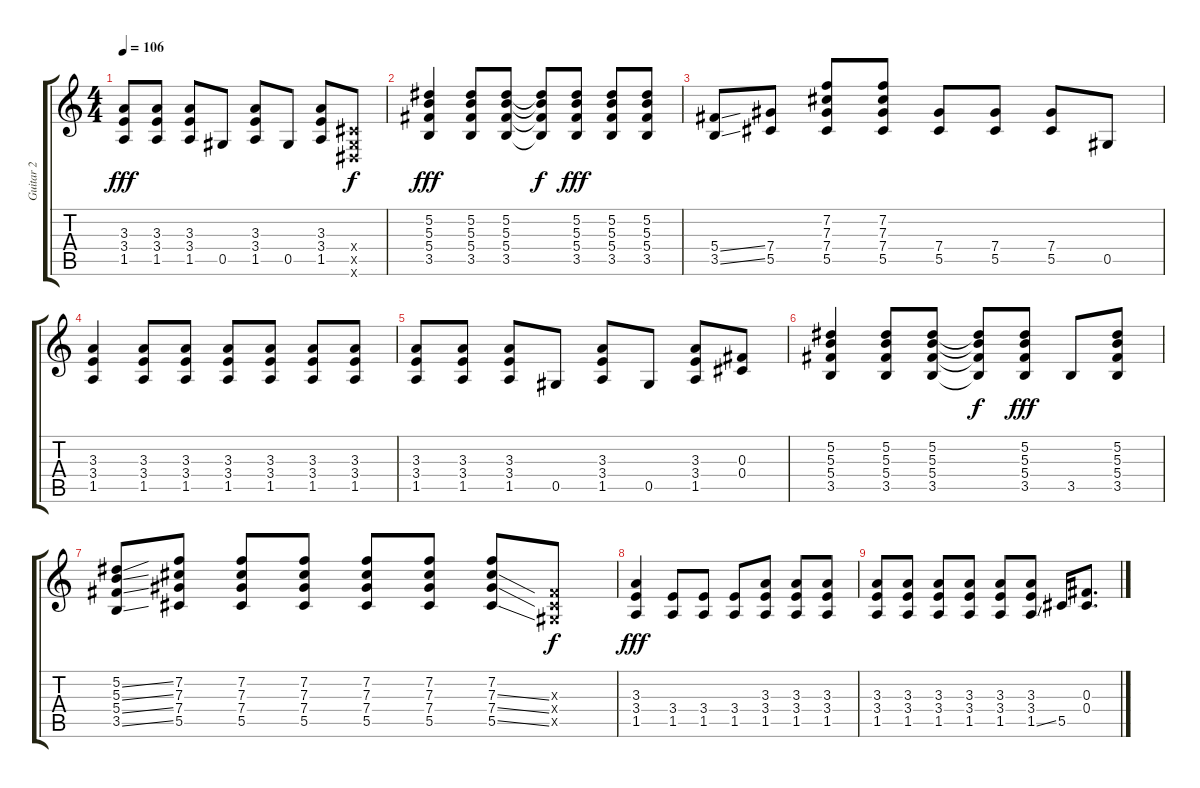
\track ("Guitar 2" "Guitar 2") {instrument electricguitarclean}
\staff {score tabs}
\tuning (Eb4 Bb3 Gb3 Db3 Ab2 Eb2) {hide}
\ts (4 4)
\tempo 106
\clef g2
\ks c
(3.3 3.4 1.5).8{dy fff} (3.3 3.4 1.5).8 (3.3 3.4 1.5).8 0.5.8 (3.3 3.4 1.5).8 0.5.8 (3.3 3.4 1.5).8 (0.4{x} 0.5{x} 0.6{x}).8{dy f} |
(5.2 5.3 5.4 3.5).4{dy fff} (5.2 5.3 5.4 3.5).8 (5.2 5.3 5.4 3.5).8 (5.2{t} 5.3{t} 5.4{t} 3.5{t}).8{dy f} (5.2 5.3 5.4 3.5).8{dy fff} (5.2 5.3 5.4 3.5).8 (5.2 5.3 5.4 3.5).8 |
(5.4{ss} 3.5{ss}).8 (7.4 5.5).8 (7.2 7.3 7.4 5.5).8 (7.2 7.3 7.4 5.5).8 (7.4 5.5).8 (7.4 5.5).8 (7.4 5.5).8 0.5.8 |
(3.3 3.4 1.5).4 (3.3 3.4 1.5).8 (3.3 3.4 1.5).8 (3.3 3.4 1.5).8 (3.3 3.4 1.5).8 (3.3 3.4 1.5).8 (3.3 3.4 1.5).8 |
(3.3 3.4 1.5).8 (3.3 3.4 1.5).8 (3.3 3.4 1.5).8 0.5.8 (3.3 3.4 1.5).8 0.5.8 (3.3 3.4 1.5).8 (0.3 0.4).8 |
(5.2 5.3 5.4 3.5).4 (5.2 5.3 5.4 3.5).8 (5.2 5.3 5.4 3.5).8 (5.2{t} 5.3{t} 5.4{t} 3.5{t}).8{dy f} (5.2 5.3 5.4 3.5).8{dy fff} 3.5.8 (5.2 5.3 5.4 3.5).8 |
(5.2{ss} 5.3{ss} 5.4{ss} 3.5{ss}).8 (7.2 7.3 7.4 5.5).8 (7.2 7.3 7.4 5.5).8 (7.2 7.3 7.4 5.5).8 (7.2 7.3 7.4 5.5).8 (7.2 7.3 7.4 5.5).8 (7.2 7.3{ss} 7.4{ss} 5.5{ss}).8 (0.3{x} 0.4{x} 0.5{x}).8{dy f} |
(3.3 3.4 1.5).4{dy fff} (3.4 1.5).8 (3.4 1.5).8 (3.4 1.5).8 (3.3 3.4 1.5).8 (3.3 3.4 1.5).8 (3.3 3.4 1.5).8 |
(3.3 3.4 1.5).8 (3.3 3.4 1.5).8 (3.3 3.4 1.5).8 (3.3 3.4 1.5).8 (3.3 3.4 1.5).8 (3.3 3.4 1.5{ss}).8 5.5.16 (0.3 0.4).8{d}
